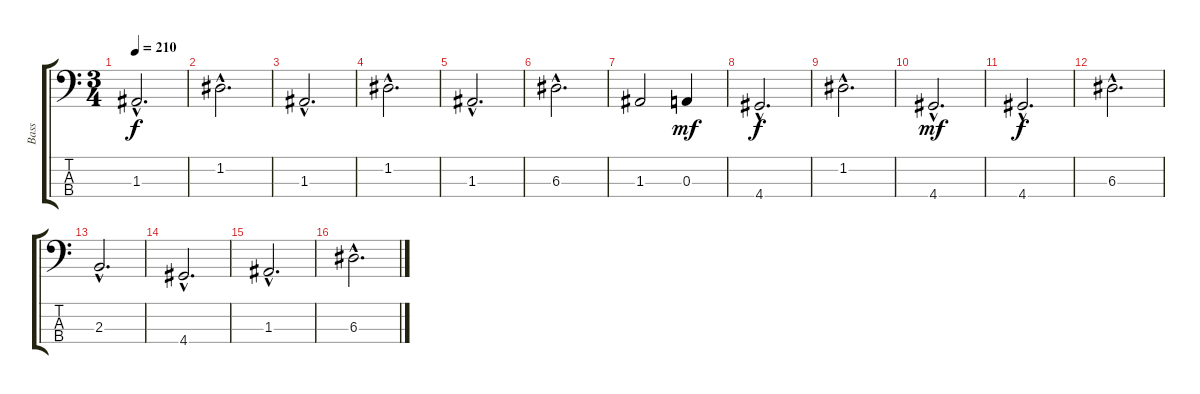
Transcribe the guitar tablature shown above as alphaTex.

\track ("Bass" "Bass") {instrument acousticbass}
\staff {score tabs}
\tuning (G2 D2 A1 E1) {hide}
\ts (3 4)
\tempo 210
\clef f4
\ks c
1.3{hac}.2{d dy f} |
1.2{hac}.2{d} |
1.3{hac}.2{d} |
1.2{hac}.2{d} |
1.3{hac}.2{d} |
6.3{hac}.2{d} |
1.3.2 0.3.4{dy mf} |
4.4{hac}.2{d dy f} |
1.2{hac}.2{d} |
4.4{hac}.2{d dy mf} |
4.4{hac}.2{d dy f} |
6.3{hac}.2{d} |
2.3{hac}.2{d} |
4.4{hac}.2{d} |
1.3{hac}.2{d} |
6.3{hac}.2{d}
